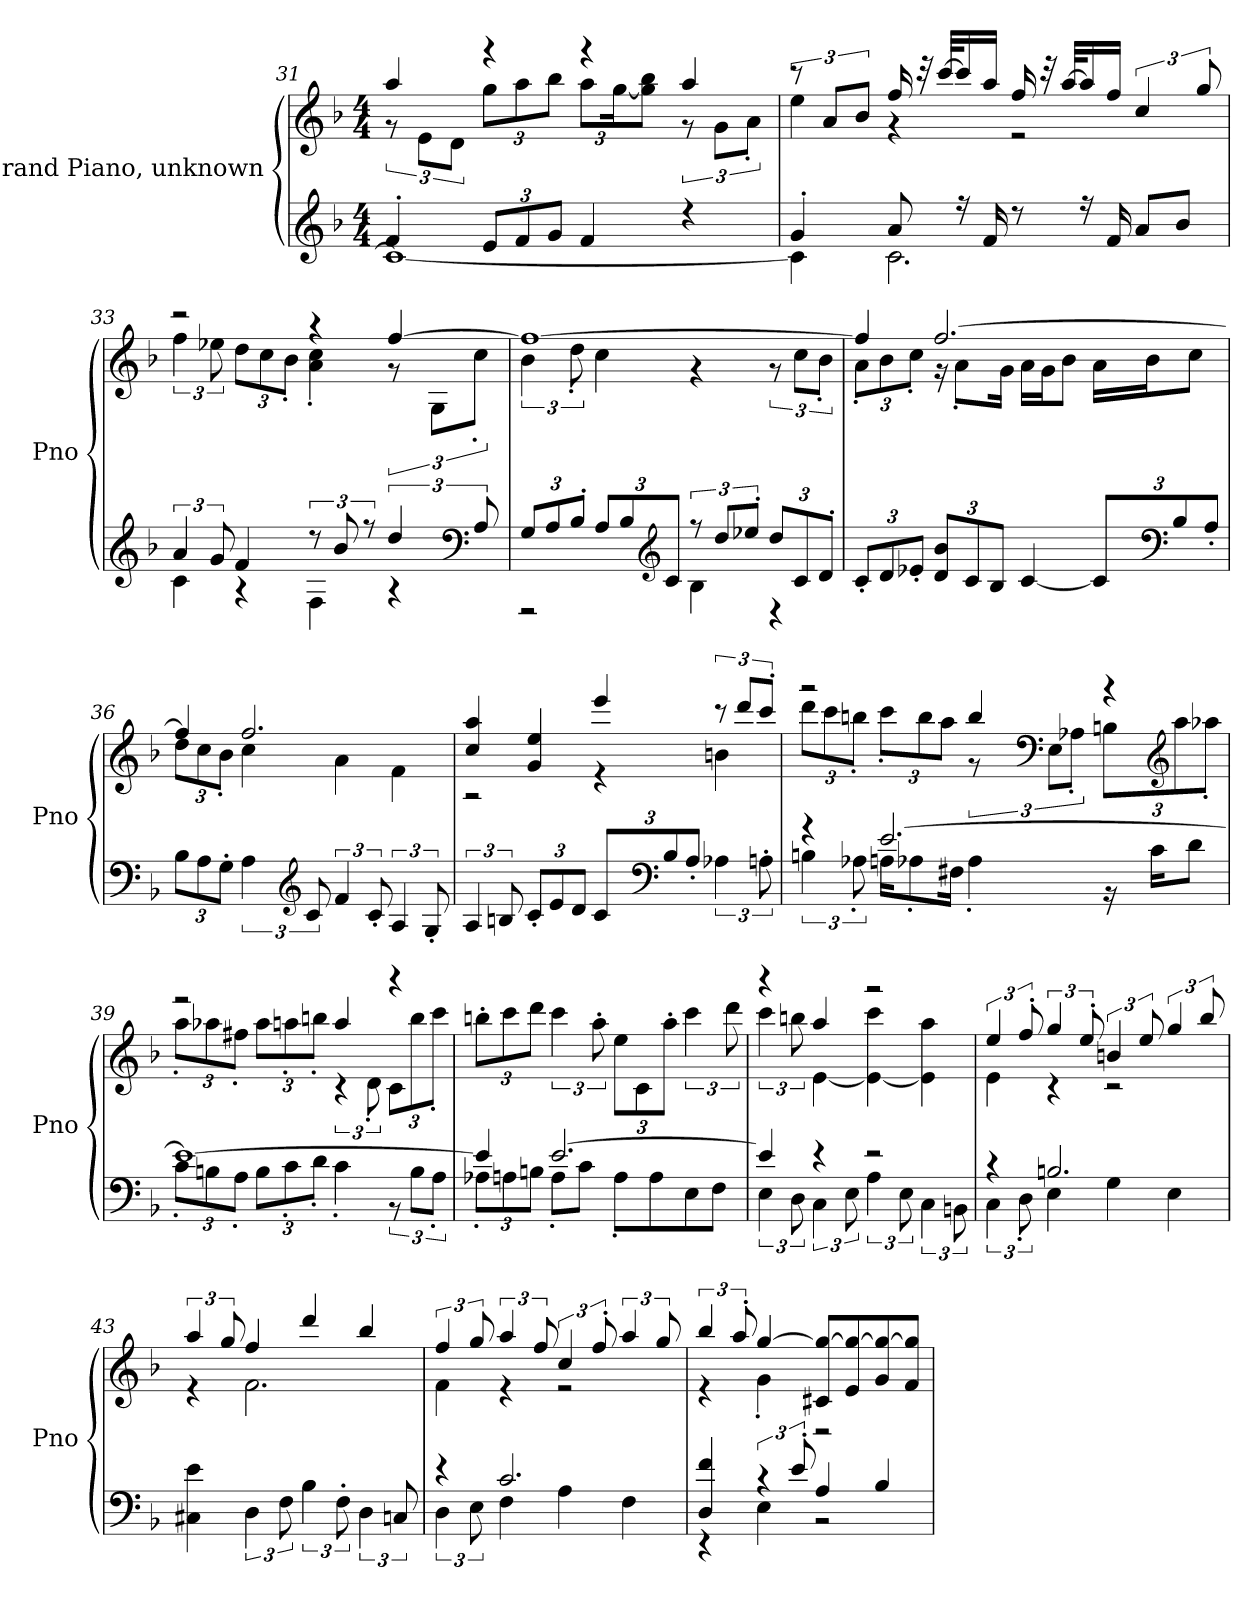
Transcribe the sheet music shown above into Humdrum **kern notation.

**kern	**kern
*part1	*part1
*staff2	*staff1
*I"Grand Piano, unknown	*
*I'Pno	*
!!LO:LB:g=z
*clefG2	*clefG2
*k[b-]	*k[b-]
*M4/4	*M4/4
=31	=31
*^	*^
4f'/	1c_	4aa/	12r
.	.	.	12e\L
.	.	.	12d\J
*Xbrackettup	*	*	*Xbrackettup
12e/L	.	4r	12gg\L
12f/	.	.	12aa\
12g/J	.	.	12bb-\J
4f/	.	4r	12aa\L
.	.	.	[24gg\K
.	.	.	8gg\] 8bb-\J
*	*	*	*brackettup
4r	.	4aa/	12r
.	.	.	12g\L
.	.	.	12a'\J
=32	=32	=32	=32
4g'/	4c\]	12r	4ee\
.	.	12a/L	.
.	.	12b-/J	.
8a/	2.c\	16ff/	4r
.	.	32r	.
.	.	[32ccc/KLL	.
16r	.	16ccc/]	.
16f/	.	16aa/JJ	.
8r	.	16ff/	2r
.	.	32r	.
.	.	[32aa/KLL	.
16r	.	16aa/]	.
16f/	.	16ff/JJ	.
8a/L	.	6cc/	.
8b-/J	.	.	.
.	.	12gg/	.
!!LO:PB:g=z	!!
=33	=33	=33	=33
*brackettup	*	*	*
6a/	4c\	2r	6ff\
12g/	.	.	12ee-X\
*	*	*	*Xbrackettup
4f/	4r	.	12dd\L
.	.	.	12cc\
.	.	.	12b-'\J
12r	4F\	4r	4a\' 4cc\'
12b-/	.	.	.
12r	.	.	.
*	*	*	*brackettup
6dd/	4r	[4ff/	12r
.	.	.	12G\L
*clefF4	*	*	*
12A/	.	.	12cc'\J
=34	=34	=34	=34
*Xbrackettup	*	*	*
12G/L	2r	1ff_	6b-\
12A/	.	.	.
12B-'/J	.	.	12dd'\
12A/L	.	.	4cc\
12B-/	.	.	.
*clefG2	*	*	*
12c/J	.	.	.
*brackettup	*	*	*
12r	4B-\	.	4r
12dd/L	.	.	.
12ee-X'/J	.	.	.
*Xbrackettup	*	*	*
12dd/L	4r	.	12r
12c/	.	.	12cc\L
12d'/J	.	.	12b-'\J
*v	*v	*	*
!!LO:LB:g=z	!!
=35	=35	=35
*	*	*Xbrackettup
12c'/L	4ff/]	12a'\L
12d/	.	12b-\
12e-X'/J	.	12cc'\J
12d/ 12b-/L	[2.ff/	16r
.	.	8a'\L
12c/	.	.
12B-/J	.	.
.	.	16g\Jk
[4c/	.	16a\LL
.	.	16g\J
.	.	8b-\J
12c/L]	.	16a\LL
.	.	16b-\J
*clefF4	*	*
12B-/	.	.
.	.	8cc\J
12A'/J	.	.
=36	=36	=36
12B-\L	4ff/]	12dd\L
12A\	.	12cc\
12G'\J	.	12b-'\J
*brackettup	*	*
6A\	2.ff/	4cc\
*clefG2	*	*
12c/	.	.
6f/	.	4a\
12c'/	.	.
6A/	.	4f\
12G'/	.	.
=37	=37	=37
6A/	4cc/ 4aa/	2r
12Bn/	.	.
*Xbrackettup	*	*
12c'/L	4g/ 4ee/	.
12e/	.	.
12d/J	.	.
12c/L	4eee/	4r
*clefF4	*	*
12B/	.	.
12A'/J	.	.
*brackettup	*brackettup	*
6A-X\	12r	4bn\
.	12ddd/L	.
12An'\	12ccc'/J	.
!!LO:LB:g=z	!!
=38	=38	=38
*^	*	*
*	*	*	*Xbrackettup
4r	6Bn\	2r	12ddd\L
.	.	.	12ccc\
.	12A-X'\	.	12bbn'\J
[2.e/	16An\KL	.	12ccc'\L
.	8A-X'\	.	.
.	.	.	12bb\
.	.	.	12aa\J
.	16F#X\Jk	.	.
*	*	*	*brackettup
.	4A-'\	4bb/	12r
*	*	*clefF4	*
.	.	.	12E\L
.	.	.	12A-X'\J
*	*	*	*Xbrackettup
.	16r	4r	12Bn\L
.	16c\KL	.	.
*	*	*clefG2	*
.	.	.	12aa\
.	8d\J	.	.
.	.	.	12aa-X'\J
=39	=39	=39	=39
*	*Xbrackettup	*	*
1e_	12c'\L	2r	12aa'\L
.	12Bn\	.	12aa-X\
.	12A'\J	.	12ff#X'\J
.	12B\L	.	12aa-\L
.	12c'\	.	12aan'\
.	12d'\J	.	12bbn'\J
*	*	*	*brackettup
.	4c'\	4aa/	6r
.	.	.	12d'\
*	*brackettup	*	*Xbrackettup
.	12r	4r	12c\L
.	12B\L	.	12bb\
.	12A'\J	.	12ccc'\J
*	*	*v	*v
!!LO:LB:g=z
=40	=40	=40
*	*Xbrackettup	*
4e/]	12A-X'\L	12bbn'\L
.	12An\	12ccc\
.	12Bn\J	12ddd\J
*	*	*brackettup
[2.e/	8A'\L	6ccc\
.	8c\J	.
.	.	12aa'\
*	*	*Xbrackettup
.	8A'\L	12ee\L
.	.	12c\
.	8A\	.
.	.	12aa'\J
*	*	*brackettup
.	8E\	6ccc\
.	8F\J	.
.	.	12ddd\
=41	=41	=41
*	*brackettup	*
*	*	*^
4e/]	6E\	4r	6ccc\
.	12D\	.	12bbn\
4r	6C\	4aa/	[4e\
.	12E\	.	.
2r	6A\	2r	4e\_ 4ccc\
.	12E\	.	.
.	6C\	.	4e\] 4aa\
.	12BBn\	.	.
=42	=42	=42	=42
4r	6C\	6ee/	4e\
.	12D'\	12ff'/	.
2.Bn/	4E\	6gg/	4r
.	.	12ee'/	.
.	4G\	6bn/	2r
.	.	12ee/	.
.	4E\	6gg/	.
.	.	12bb-/	.
*v	*v	*	*
!!LO:LB:g=z	!!
=43	=43	=43
4C#X\ 4e\	6aa/	4r
.	12gg/	.
6D\	4ff/	2.f\
12F\	.	.
6B-\	4ddd/	.
12F'\	.	.
6D\	4bb-/	.
12Cn/	.	.
=44	=44	=44
*^	*	*
4r	6D\	6ff/	4f\
.	12E\	12gg/	.
2.c/	4F\	6aa/	4r
.	.	12ff/	.
.	4A\	6cc/	2r
.	.	12ff'/	.
.	4F\	6aa/	.
.	.	12gg/	.
=45	=45	=45	=45
4D/ 4f/	4r	6bb-/	4r
.	.	12aa'/	.
6r	4E\	[4gg/	4g'\
12e'/	.	.	.
4A/	2r	8c#X/ 8gg/_L	2r
.	.	8e/ 8gg/_	.
4B-/	.	8g/ 8gg/_	.
.	.	8f/ 8gg/]J	.
*v	*v	*	*
*	*v	*v
=	=
*-	*-
